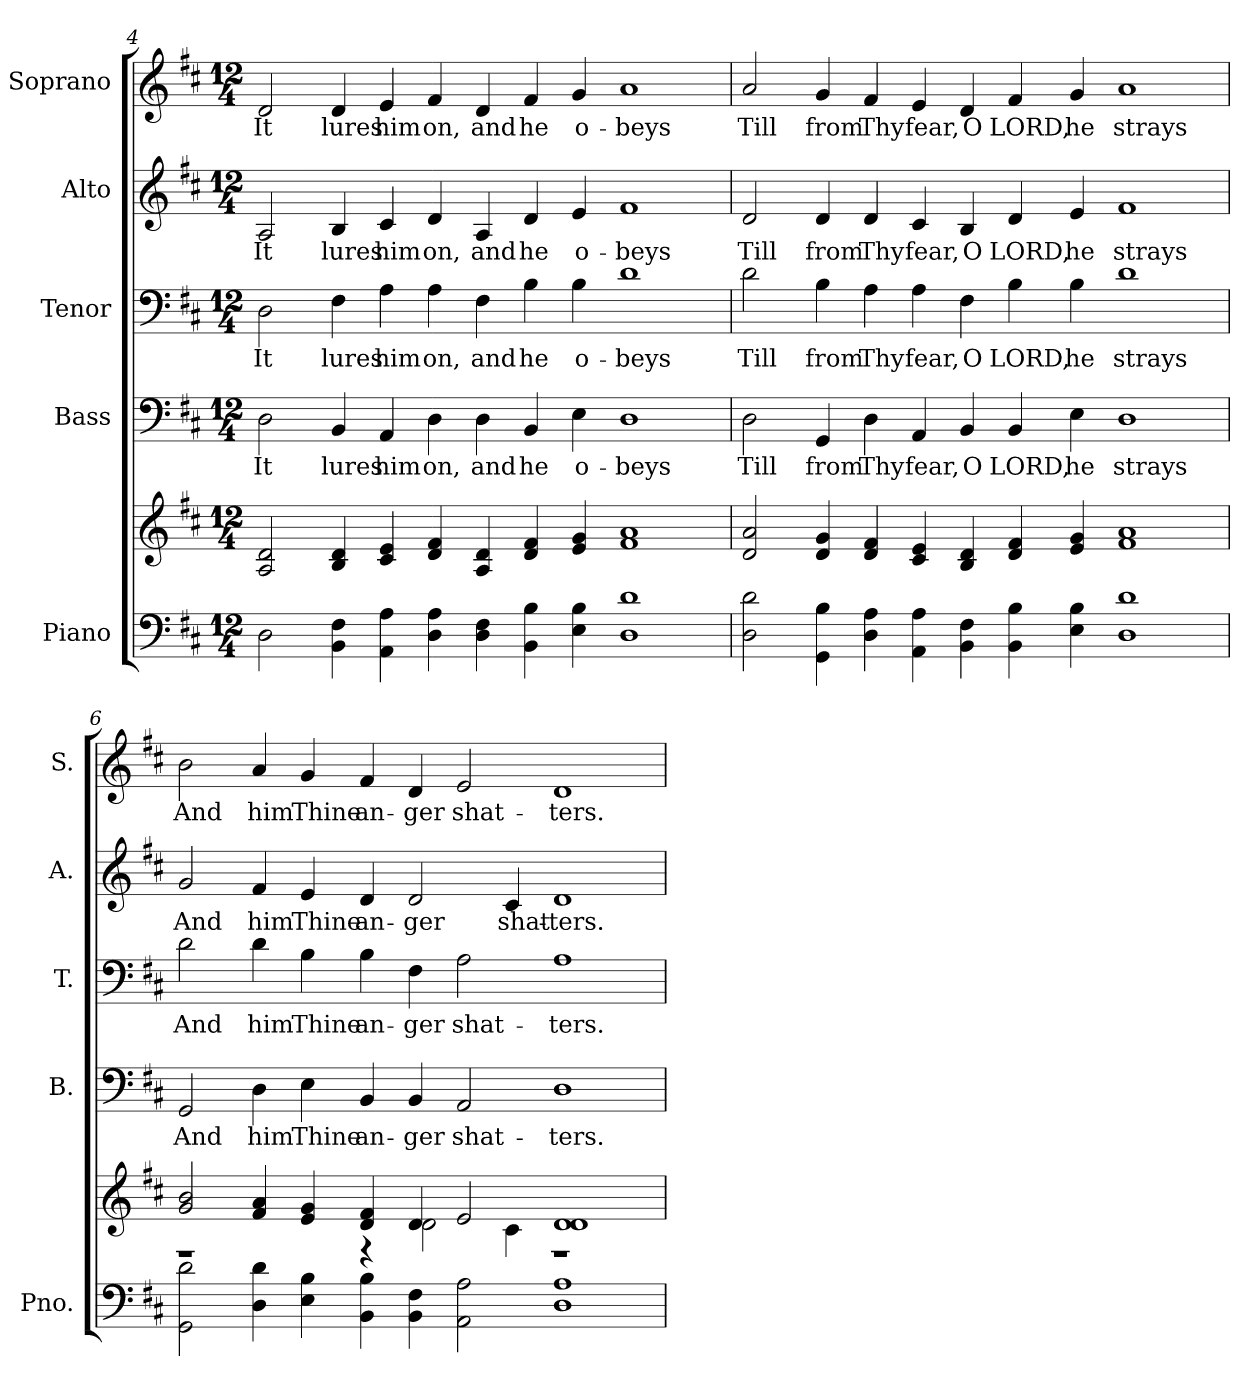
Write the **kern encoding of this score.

**kern	**kern	**kern	**text	**kern	**text	**kern	**text	**kern	**text
*part5	*part5	*part4	*part4	*part3	*part3	*part2	*part2	*part1	*part1
*staff6	*staff5	*staff4	*staff4	*staff3	*staff3	*staff2	*staff2	*staff1	*staff1
*I"Piano	*	*I"Bass	*	*I"Tenor	*	*I"Alto	*	*I"Soprano	*
*I'Pno.	*	*I'B.	*	*I'T.	*	*I'A.	*	*I'S.	*
*clefF4	*clefG2	*clefF4	*	*clefF4	*	*clefG2	*	*clefG2	*
*k[f#c#]	*k[f#c#]	*k[f#c#]	*	*k[f#c#]	*	*k[f#c#]	*	*k[f#c#]	*
*D:	*D:	*D:	*	*D:	*	*D:	*	*D:	*
*M12/4	*M12/4	*M12/4	*	*M12/4	*	*M12/4	*	*M12/4	*
=4	=4	=4	=4	=4	=4	=4	=4	=4	=4
!	!	!	!LO:LY:b:color=#000000	!	!	!	!	!	!
!	!	!	!	!	!LO:LY:b:color=#000000	!	!	!	!
!	!	!	!	!	!	!	!LO:LY:b:color=#000000	!	!
!	!	!	!	!	!	!	!	!	!LO:LY:b:color=#000000
2Di\	2Ai/ 2di	2Di\	It	2Di\	It	2Ai/	It	2di/	It
!	!	!	!LO:LY:b:color=#000000	!	!	!	!	!	!
!	!	!	!	!	!LO:LY:b:color=#000000	!	!	!	!
!	!	!	!	!	!	!	!LO:LY:b:color=#000000	!	!
!	!	!	!	!	!	!	!	!	!LO:LY:b:color=#000000
4BBi\ 4F#i	4Bi/ 4di	4BBi/	lures	4F#i\	lures	4Bi/	lures	4di/	lures
!	!	!	!LO:LY:b:color=#000000	!	!	!	!	!	!
!	!	!	!	!	!LO:LY:b:color=#000000	!	!	!	!
!	!	!	!	!	!	!	!LO:LY:b:color=#000000	!	!
!	!	!	!	!	!	!	!	!	!LO:LY:b:color=#000000
4AAi\ 4Ai	4c#i/ 4ei	4AAi/	him	4Ai\	him	4c#i/	him	4ei/	him
!	!	!	!LO:LY:b:color=#000000	!	!	!	!	!	!
!	!	!	!	!	!LO:LY:b:color=#000000	!	!	!	!
!	!	!	!	!	!	!	!LO:LY:b:color=#000000	!	!
!	!	!	!	!	!	!	!	!	!LO:LY:b:color=#000000
4Di\ 4Ai	4di/ 4f#i	4Di\	on,	4Ai\	on,	4di/	on,	4f#i/	on,
!	!	!	!LO:LY:b:color=#000000	!	!	!	!	!	!
!	!	!	!	!	!LO:LY:b:color=#000000	!	!	!	!
!	!	!	!	!	!	!	!LO:LY:b:color=#000000	!	!
!	!	!	!	!	!	!	!	!	!LO:LY:b:color=#000000
4Di\ 4F#i	4Ai/ 4di	4Di\	and	4F#i\	and	4Ai/	and	4di/	and
!	!	!	!LO:LY:b:color=#000000	!	!	!	!	!	!
!	!	!	!	!	!LO:LY:b:color=#000000	!	!	!	!
!	!	!	!	!	!	!	!LO:LY:b:color=#000000	!	!
!	!	!	!	!	!	!	!	!	!LO:LY:b:color=#000000
4BBi\ 4Bi	4di/ 4f#i	4BBi/	he	4Bi\	he	4di/	he	4f#i/	he
!	!	!	!LO:LY:b:color=#000000	!	!	!	!	!	!
!	!	!	!	!	!LO:LY:b:color=#000000	!	!	!	!
!	!	!	!	!	!	!	!LO:LY:b:color=#000000	!	!
!	!	!	!	!	!	!	!	!	!LO:LY:b:color=#000000
4Ei\ 4Bi	4ei/ 4gi	4Ei\	o-	4Bi\	o-	4ei/	o-	4gi/	o-
!	!	!	!LO:LY:b:color=#000000	!	!	!	!	!	!
!	!	!	!	!	!LO:LY:b:color=#000000	!	!	!	!
!	!	!	!	!	!	!	!LO:LY:b:color=#000000	!	!
!	!	!	!	!	!	!	!	!	!LO:LY:b:color=#000000
1Di 1di	1f#i 1ai	1Di	-beys	1di	-beys	1f#i	-beys	1ai	-beys
!!LO:PB:g=z
=5	=5	=5	=5	=5	=5	=5	=5	=5	=5
!	!	!	!LO:LY:b:color=#000000	!	!	!	!	!	!
!	!	!	!	!	!LO:LY:b:color=#000000	!	!	!	!
!	!	!	!	!	!	!	!LO:LY:b:color=#000000	!	!
!	!	!	!	!	!	!	!	!	!LO:LY:b:color=#000000
2Di\ 2di	2di/ 2ai	2Di\	Till	2di\	Till	2di/	Till	2ai/	Till
!	!	!	!LO:LY:b:color=#000000	!	!	!	!	!	!
!	!	!	!	!	!LO:LY:b:color=#000000	!	!	!	!
!	!	!	!	!	!	!	!LO:LY:b:color=#000000	!	!
!	!	!	!	!	!	!	!	!	!LO:LY:b:color=#000000
4GGi\ 4Bi	4di/ 4gi	4GGi/	from	4Bi\	from	4di/	from	4gi/	from
!	!	!	!LO:LY:b:color=#000000	!	!	!	!	!	!
!	!	!	!	!	!LO:LY:b:color=#000000	!	!	!	!
!	!	!	!	!	!	!	!LO:LY:b:color=#000000	!	!
!	!	!	!	!	!	!	!	!	!LO:LY:b:color=#000000
4Di\ 4Ai	4di/ 4f#i	4Di\	Thy	4Ai\	Thy	4di/	Thy	4f#i/	Thy
!	!	!	!LO:LY:b:color=#000000	!	!	!	!	!	!
!	!	!	!	!	!LO:LY:b:color=#000000	!	!	!	!
!	!	!	!	!	!	!	!LO:LY:b:color=#000000	!	!
!	!	!	!	!	!	!	!	!	!LO:LY:b:color=#000000
4AAi\ 4Ai	4c#i/ 4ei	4AAi/	fear,	4Ai\	fear,	4c#i/	fear,	4ei/	fear,
!	!	!	!LO:LY:b:color=#000000	!	!	!	!	!	!
!	!	!	!	!	!LO:LY:b:color=#000000	!	!	!	!
!	!	!	!	!	!	!	!LO:LY:b:color=#000000	!	!
!	!	!	!	!	!	!	!	!	!LO:LY:b:color=#000000
4BBi\ 4F#i	4Bi/ 4di	4BBi/	O	4F#i\	O	4Bi/	O	4di/	O
!	!	!	!LO:LY:b:color=#000000	!	!	!	!	!	!
!	!	!	!	!	!LO:LY:b:color=#000000	!	!	!	!
!	!	!	!	!	!	!	!LO:LY:b:color=#000000	!	!
!	!	!	!	!	!	!	!	!	!LO:LY:b:color=#000000
4BBi\ 4Bi	4di/ 4f#i	4BBi/	LORD,	4Bi\	LORD,	4di/	LORD,	4f#i/	LORD,
!	!	!	!LO:LY:b:color=#000000	!	!	!	!	!	!
!	!	!	!	!	!LO:LY:b:color=#000000	!	!	!	!
!	!	!	!	!	!	!	!LO:LY:b:color=#000000	!	!
!	!	!	!	!	!	!	!	!	!LO:LY:b:color=#000000
4Ei\ 4Bi	4ei/ 4gi	4Ei\	he	4Bi\	he	4ei/	he	4gi/	he
!	!	!	!LO:LY:b:color=#000000	!	!	!	!	!	!
!	!	!	!	!	!LO:LY:b:color=#000000	!	!	!	!
!	!	!	!	!	!	!	!LO:LY:b:color=#000000	!	!
!	!	!	!	!	!	!	!	!	!LO:LY:b:color=#000000
1Di 1di	1f#i 1ai	1Di	strays	1di	strays	1f#i	strays	1ai	strays
=6	=6	=6	=6	=6	=6	=6	=6	=6	=6
*	*^	*	*	*	*	*	*	*	*
!	!	!	!	!LO:LY:b:color=#000000	!	!	!	!	!	!
!	!	!	!	!	!	!LO:LY:b:color=#000000	!	!	!	!
!	!	!	!	!	!	!	!	!LO:LY:b:color=#000000	!	!
!	!	!	!	!	!	!	!	!	!	!LO:LY:b:color=#000000
2GGi\ 2di	2gi/ 2bi	1r	2GGi/	And	2di\	And	2gi/	And	2bi\	And
!	!	!	!	!LO:LY:b:color=#000000	!	!	!	!	!	!
!	!	!	!	!	!	!LO:LY:b:color=#000000	!	!	!	!
!	!	!	!	!	!	!	!	!LO:LY:b:color=#000000	!	!
!	!	!	!	!	!	!	!	!	!	!LO:LY:b:color=#000000
4Di\ 4di	4f#i/ 4ai	.	4Di\	him	4di\	him	4f#i/	him	4ai/	him
!	!	!	!	!LO:LY:b:color=#000000	!	!	!	!	!	!
!	!	!	!	!	!	!LO:LY:b:color=#000000	!	!	!	!
!	!	!	!	!	!	!	!	!LO:LY:b:color=#000000	!	!
!	!	!	!	!	!	!	!	!	!	!LO:LY:b:color=#000000
4Ei\ 4Bi	4ei/ 4gi	.	4Ei\	Thine	4Bi\	Thine	4ei/	Thine	4gi/	Thine
!	!	!	!	!LO:LY:b:color=#000000	!	!	!	!	!	!
!	!	!	!	!	!	!LO:LY:b:color=#000000	!	!	!	!
!	!	!	!	!	!	!	!	!LO:LY:b:color=#000000	!	!
!	!	!	!	!	!	!	!	!	!	!LO:LY:b:color=#000000
4BBi\ 4Bi	4di/ 4f#i	4r	4BBi/	an-	4Bi\	an-	4di/	an-	4f#i/	an-
!	!	!	!	!LO:LY:b:color=#000000	!	!	!	!	!	!
!	!	!	!	!	!	!LO:LY:b:color=#000000	!	!	!	!
!	!	!	!	!	!	!	!	!LO:LY:b:color=#000000	!	!
!	!	!	!	!	!	!	!	!	!	!LO:LY:b:color=#000000
4BBi\ 4F#i	4di/	2di\	4BBi/	-ger	4F#i\	-ger	2di/	-ger	4di/	-ger
!	!	!	!	!LO:LY:b:color=#000000	!	!	!	!	!	!
!	!	!	!	!	!	!LO:LY:b:color=#000000	!	!	!	!
!	!	!	!	!	!	!	!	!	!	!LO:LY:b:color=#000000
2AAi\ 2Ai	2ei/	.	2AAi/	shat-	2Ai\	shat-	.	.	2ei/	shat-
!	!	!	!	!	!	!	!	!LO:LY:b:color=#000000	!	!
.	.	4c#i\	.	.	.	.	4c#i/	shat-	.	.
!	!	!	!	!LO:LY:b:color=#000000	!	!	!	!	!	!
!	!	!	!	!	!	!LO:LY:b:color=#000000	!	!	!	!
!	!	!	!	!	!	!	!	!LO:LY:b:color=#000000	!	!
!	!	!	!	!	!	!	!	!	!	!LO:LY:b:color=#000000
1Di 1Ai	1di 1di	1r	1Di	-ters.	1Ai	-ters.	1di	-ters.	1di	-ters.
*	*v	*v	*	*	*	*	*	*	*	*
=	=	=	=	=	=	=	=	=	=
*-	*-	*-	*-	*-	*-	*-	*-	*-	*-
